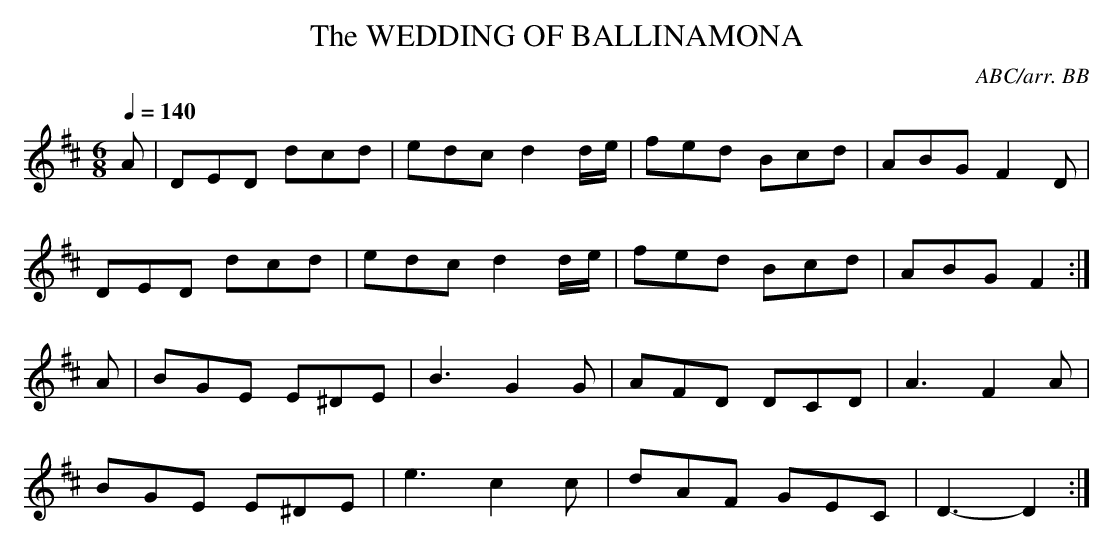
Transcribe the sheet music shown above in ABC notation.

X:1
T:WEDDING OF BALLINAMONA, The
C:ABC/arr. BB
Q:1/4=140
L:1/8
M:6/8
K:D
A|DED dcd|edc d2 d/e/|fed Bcd|ABG F2D|
DED dcd|edc d2 d/e/|fed Bcd|ABG F2 :|
A|BGE E^DE|B3 G2G|AFD DCD|A3F2A|
BGE E^DE|e3 c2c|dAF GEC|D3-D2 :|
